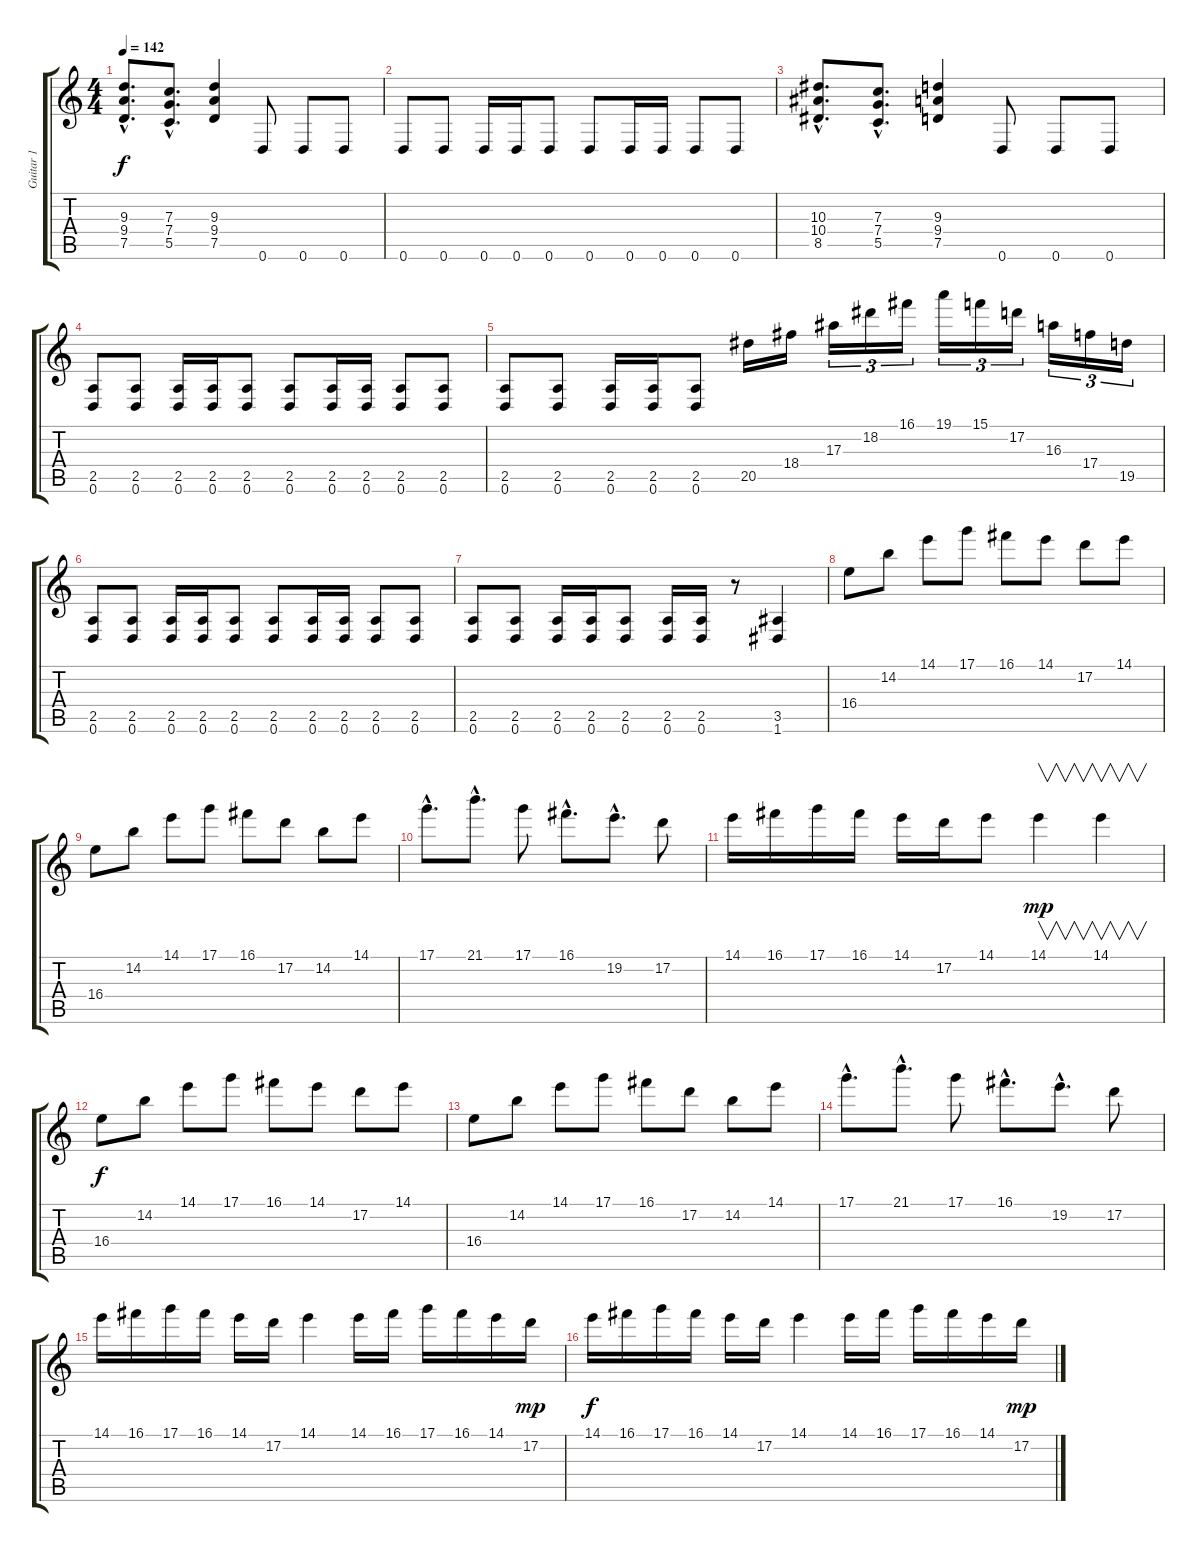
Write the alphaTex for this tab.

\track ("Guitar 1" "Guitar 1") {instrument overdrivenguitar}
\staff {score tabs}
\tuning (D4 A3 F3 C3 G2 D2) {hide}
\ts (4 4)
\tempo 142
\clef g2
\ks c
(9.3{hac} 9.4{hac} 7.5{hac}).8{d dy f} (7.3{hac} 7.4{hac} 5.5{hac}).8{d} (9.3 9.4 7.5).4 0.6.8 0.6.8 0.6.8 |
0.6.8 0.6.8 0.6.16 0.6.16 0.6.8 0.6.8 0.6.16 0.6.16 0.6.8 0.6.8 |
(10.3{hac} 10.4{hac} 8.5{hac}).8{d} (7.3{hac} 7.4{hac} 5.5{hac}).8{d} (9.3 9.4 7.5).4 0.6.8 0.6.8 0.6.8 |
(2.5 0.6).8 (2.5 0.6).8 (2.5 0.6).16 (2.5 0.6).16 (2.5 0.6).8 (2.5 0.6).8 (2.5 0.6).16 (2.5 0.6).16 (2.5 0.6).8 (2.5 0.6).8 |
(2.5 0.6).8 (2.5 0.6).8 (2.5 0.6).16 (2.5 0.6).16 (2.5 0.6).8 20.5.16 18.4.16 17.3.16{tu (3 2)} 18.2.16{tu (3 2)} 16.1.16{tu (3 2)} 19.1.16{tu (3 2)} 15.1.16{tu (3 2)} 17.2.16{tu (3 2)} 16.3.16{tu (3 2)} 17.4.16{tu (3 2)} 19.5.16{tu (3 2)} |
(2.5 0.6).8 (2.5 0.6).8 (2.5 0.6).16 (2.5 0.6).16 (2.5 0.6).8 (2.5 0.6).8 (2.5 0.6).16 (2.5 0.6).16 (2.5 0.6).8 (2.5 0.6).8 |
(2.5 0.6).8 (2.5 0.6).8 (2.5 0.6).16 (2.5 0.6).16 (2.5 0.6).8 (2.5 0.6).16 (2.5 0.6).16 r.8 (3.5 1.6).4 |
16.4.8 14.2.8 14.1.8 17.1.8 16.1.8 14.1.8 17.2.8 14.1.8 |
16.4.8 14.2.8 14.1.8 17.1.8 16.1.8 17.2.8 14.2.8 14.1.8 |
17.1{hac}.8{d} 21.1{hac}.8{d} 17.1.8 16.1{hac}.8{d} 19.2{hac}.8{d} 17.2.8 |
14.1.16 16.1.16 17.1.16 16.1.16 14.1.16 17.2.16 14.1.8 14.1.4{v dy mp} 14.1.4{v} |
16.4.8{dy f} 14.2.8 14.1.8 17.1.8 16.1.8 14.1.8 17.2.8 14.1.8 |
16.4.8 14.2.8 14.1.8 17.1.8 16.1.8 17.2.8 14.2.8 14.1.8 |
17.1{hac}.8{d} 21.1{hac}.8{d} 17.1.8 16.1{hac}.8{d} 19.2{hac}.8{d} 17.2.8 |
14.1.16 16.1.16 17.1.16 16.1.16 14.1.16 17.2.16 14.1.4 14.1.16 16.1.16 17.1.16 16.1.16 14.1.16 17.2.16{dy mp} |
14.1.16{dy f} 16.1.16 17.1.16 16.1.16 14.1.16 17.2.16 14.1.4 14.1.16 16.1.16 17.1.16 16.1.16 14.1.16 17.2.16{dy mp}
